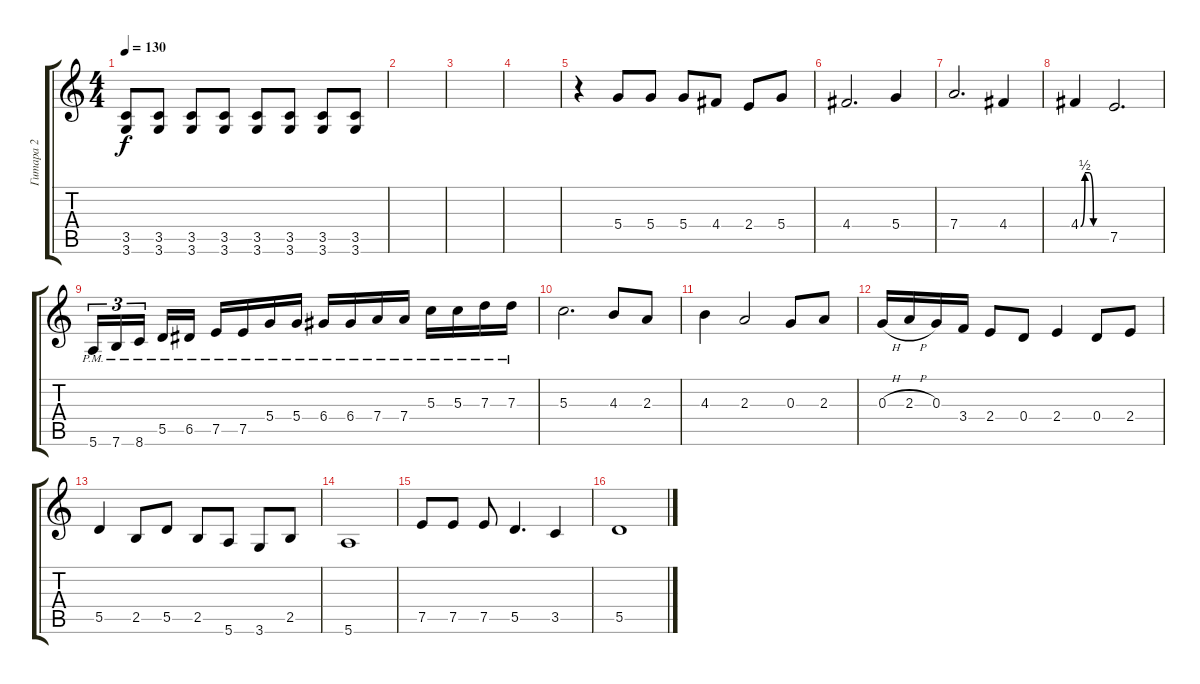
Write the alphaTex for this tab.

\track ("Гитара 2" "Гитара 2") {instrument distortionguitar}
\staff {score tabs}
\tuning (E4 B3 G3 D3 A2 E2) {hide}
\ts (4 4)
\tempo 130
\clef g2
\ks c
(3.5 3.6).8{dy f} (3.5 3.6).8 (3.5 3.6).8 (3.5 3.6).8 (3.5 3.6).8 (3.5 3.6).8 (3.5 3.6).8 (3.5 3.6).8 |
|
|
|
r.4 5.4.8 5.4.8 5.4.8 4.4.8 2.4.8 5.4.8 |
4.4.2{d} 5.4.4 |
7.4.2{d} 4.4.4 |
4.4{be (custom 0 0 10 2 20 2 30 0 60 0)}.4 7.5.2{d} |
5.6{pm}.16{tu (3 2)} 7.6{pm}.16{tu (3 2)} 8.6{pm}.16{tu (3 2) beam splitsecondary} 5.5{pm}.16 6.5{pm}.16 7.5{pm}.16 7.5{pm}.16 5.4{pm}.16 5.4{pm}.16 6.4{pm}.16 6.4{pm}.16 7.4{pm}.16 7.4{pm}.16 5.3{pm}.16 5.3{pm}.16 7.3{pm}.16 7.3{pm}.16 |
5.3.2{d} 4.3.8 2.3.8 |
4.3.4 2.3.2 0.3.8 2.3.8 |
0.3{h}.16 2.3{h}.16 0.3.16 3.4.16 2.4.8 0.4.8 2.4.4 0.4.8 2.4.8 |
5.5.4 2.5.8 5.5.8 2.5.8 5.6.8 3.6.8 2.5.8 |
5.6.1 |
7.5.8 7.5.8 7.5.8 5.5.4{d} 3.5.4 |
5.5.1
